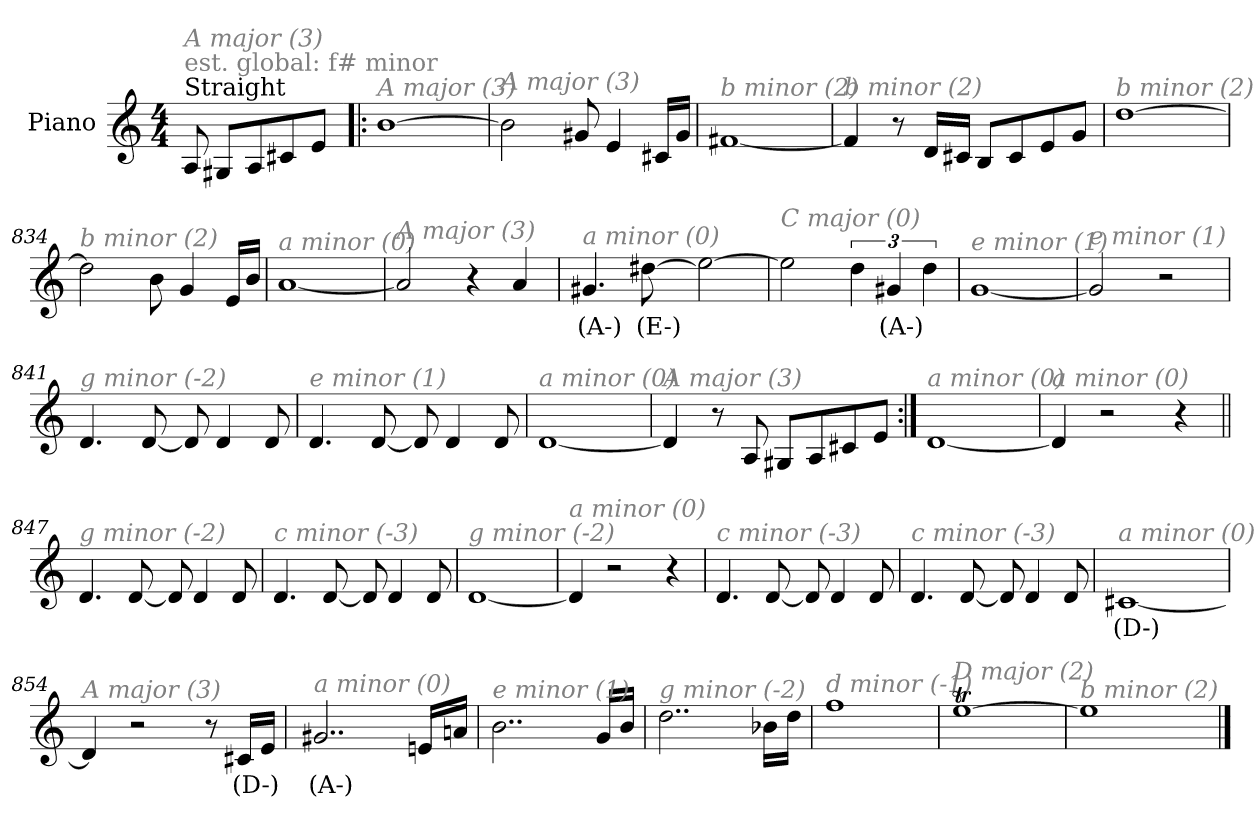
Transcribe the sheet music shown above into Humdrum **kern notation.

**kern	**text
*part1	*part1
*staff1	*staff1
*I"Piano	*
*I'Pno.	*
*clefG2	*
*k[]	*
*M4/4	*
*MM210	*
=1	=1
!LO:TX:a:t=Straight	!
!LO:TX:a:color=#808080:t=est. global&colon; f# minor	!
!LO:TX:i:color=#808080:t=A major (3)	!
8A/	.
8G#X/L	.
8A/	.
8c#X/	.
8e/J	.
=829!|:	=829!|:
!LO:TX:i:color=#808080:t=A major (3)	!
[1b	.
=830	=830
!LO:TX:i:color=#808080:t=A major (3)	!
2b\]	.
8g#X/	.
4e/	.
16c#X/LL	.
16g#/JJ	.
=831	=831
!LO:TX:i:color=#808080:t=b minor (2)	!
[1f#X	.
=832	=832
!LO:TX:i:color=#808080:t=b minor (2)	!
4f#/]	.
8r	.
16d/LL	.
16c#X/JJ	.
8B/L	.
8c#/	.
8e/	.
8g/J	.
!!LO:LB:g=z
=833	=833
!LO:TX:i:color=#808080:t=b minor (2)	!
[1dd	.
=834	=834
!LO:TX:i:color=#808080:t=b minor (2)	!
2dd\]	.
8b\	.
4g/	.
16e/LL	.
16b/JJ	.
=835	=835
!LO:TX:i:color=#808080:t=a minor (0)	!
[1a	.
=836	=836
!LO:TX:i:color=#808080:t=A major (3)	!
2a/]	.
4r	.
4a/	.
!!LO:LB:g=z
=837	=837
!LO:TX:i:color=#808080:t=a minor (0)	!
4.g#Xi/	(A-)
[8dd#Xi\	(E-)
2ee-\_	.
=838	=838
!LO:TX:i:color=#808080:t=C major (0)	!
2ee-\]	.
6dd\	.
6g#Xi/	(A-)
6dd\	.
=839	=839
!LO:TX:i:color=#808080:t=e minor (1)	!
[1g	.
=840	=840
!LO:TX:i:color=#808080:t=e minor (1)	!
2g/]	.
2r	.
!!LO:LB:g=z
=841	=841
!LO:TX:i:color=#808080:t=g minor (-2)	!
4.d/	.
[8d/	.
8d/]	.
4d/	.
8d/	.
=842	=842
!LO:TX:i:color=#808080:t=e minor (1)	!
4.d/	.
[8d/	.
8d/]	.
4d/	.
8d/	.
=843	=843
!LO:TX:i:color=#808080:t=a minor (0)	!
[1d	.
=844	=844
!LO:TX:i:color=#808080:t=A major (3)	!
4d/]	.
8r	.
8A/	.
8G#X/L	.
8A/	.
8c#X/	.
8e/J	.
=845:|!	=845:|!
!LO:TX:i:color=#808080:t=a minor (0)	!
[1d	.
=846	=846
!LO:TX:i:color=#808080:t=a minor (0)	!
4d/]	.
2r	.
4r	.
!!LO:LB:g=z
=847||	=847||
!LO:TX:i:color=#808080:t=g minor (-2)	!
4.d/	.
[8d/	.
8d/]	.
4d/	.
8d/	.
=848	=848
!LO:TX:i:color=#808080:t=c minor (-3)	!
4.d/	.
[8d/	.
8d/]	.
4d/	.
8d/	.
=849	=849
!LO:TX:i:color=#808080:t=g minor (-2)	!
[1d	.
=850	=850
!LO:TX:i:color=#808080:t=a minor (0)	!
4d/]	.
2r	.
4r	.
!!LO:LB:g=z
=851	=851
!LO:TX:i:color=#808080:t=c minor (-3)	!
4.d/	.
[8d/	.
8d/]	.
4d/	.
8d/	.
=852	=852
!LO:TX:i:color=#808080:t=c minor (-3)	!
4.d/	.
[8d/	.
8d/]	.
4d/	.
8d/	.
=853	=853
!LO:TX:i:color=#808080:t=a minor (0)	!
[1c#Xi	(D-)
=854	=854
!LO:TX:i:color=#808080:t=A major (3)	!
4d-/]	.
2r	.
8r	.
16c#Xi/LL	(D-)
16e/JJ	.
!!LO:LB:g=z
=855	=855
!LO:TX:i:color=#808080:t=a minor (0)	!
2..g#Xi/	(A-)
16en/LL	.
16an/JJ	.
=856	=856
!LO:TX:i:color=#808080:t=e minor (1)	!
2..b\	.
16g/LL	.
16b/JJ	.
=857	=857
!LO:TX:i:color=#808080:t=g minor (-2)	!
2..dd\	.
16b-X\LL	.
16dd\JJ	.
=858	=858
!LO:TX:i:color=#808080:t=d minor (-1)	!
1ff	.
=859	=859
!LO:TX:i:color=#808080:t=D major (2)	!
[1eet	.
=860	=860
!LO:TX:i:color=#808080:t=b minor (2)	!
1ee]	.
==	==
*-	*-
